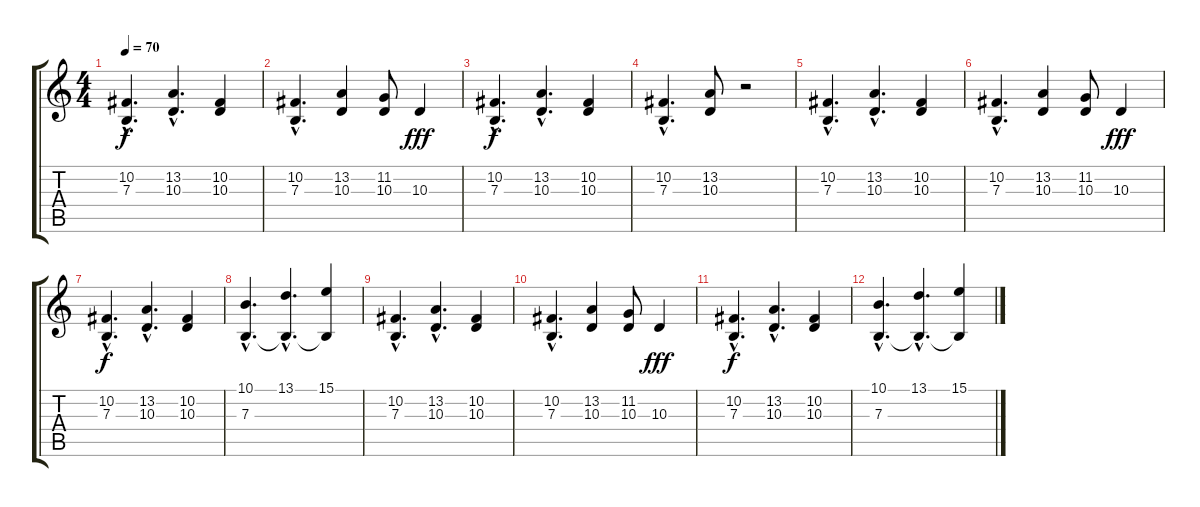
\track "" {instrument stringensemble1}
\staff {score tabs}
\tuning (Db4 Ab3 E3 B2 Gb2 B1) {hide}
\ts (4 4)
\tempo 70
\clef g2
\ks c
(10.2{hac} 7.3{hac}).4{d dy f instrument stringensemble1} (13.2{hac} 10.3{hac}).4{d} (10.2 10.3).4 |
(10.2{hac} 7.3{hac}).4{d} (13.2 10.3).4 (11.2 10.3).8 10.3.4{dy fff} |
(10.2{hac} 7.3{hac}).4{d dy f} (13.2{hac} 10.3{hac}).4{d} (10.2 10.3).4 |
(10.2{hac} 7.3{hac}).4{d} (13.2 10.3).8 r.2 |
(10.2{hac} 7.3{hac}).4{d} (13.2{hac} 10.3{hac}).4{d} (10.2 10.3).4 |
(10.2{hac} 7.3{hac}).4{d} (13.2 10.3).4 (11.2 10.3).8 10.3.4{dy fff} |
(10.2{hac} 7.3{hac}).4{d dy f} (13.2{hac} 10.3{hac}).4{d} (10.2 10.3).4 |
(10.1{hac} 7.3{hac}).4{d} (13.1{hac} 7.3{hac t}).4{d} (15.1 7.3{t}).4 |
(10.2{hac} 7.3{hac}).4{d} (13.2{hac} 10.3{hac}).4{d} (10.2 10.3).4 |
(10.2{hac} 7.3{hac}).4{d} (13.2 10.3).4 (11.2 10.3).8 10.3.4{dy fff} |
(10.2{hac} 7.3{hac}).4{d dy f} (13.2{hac} 10.3{hac}).4{d} (10.2 10.3).4 |
(10.1{hac} 7.3{hac}).4{d} (13.1{hac} 7.3{hac t}).4{d} (15.1 7.3{t}).4
